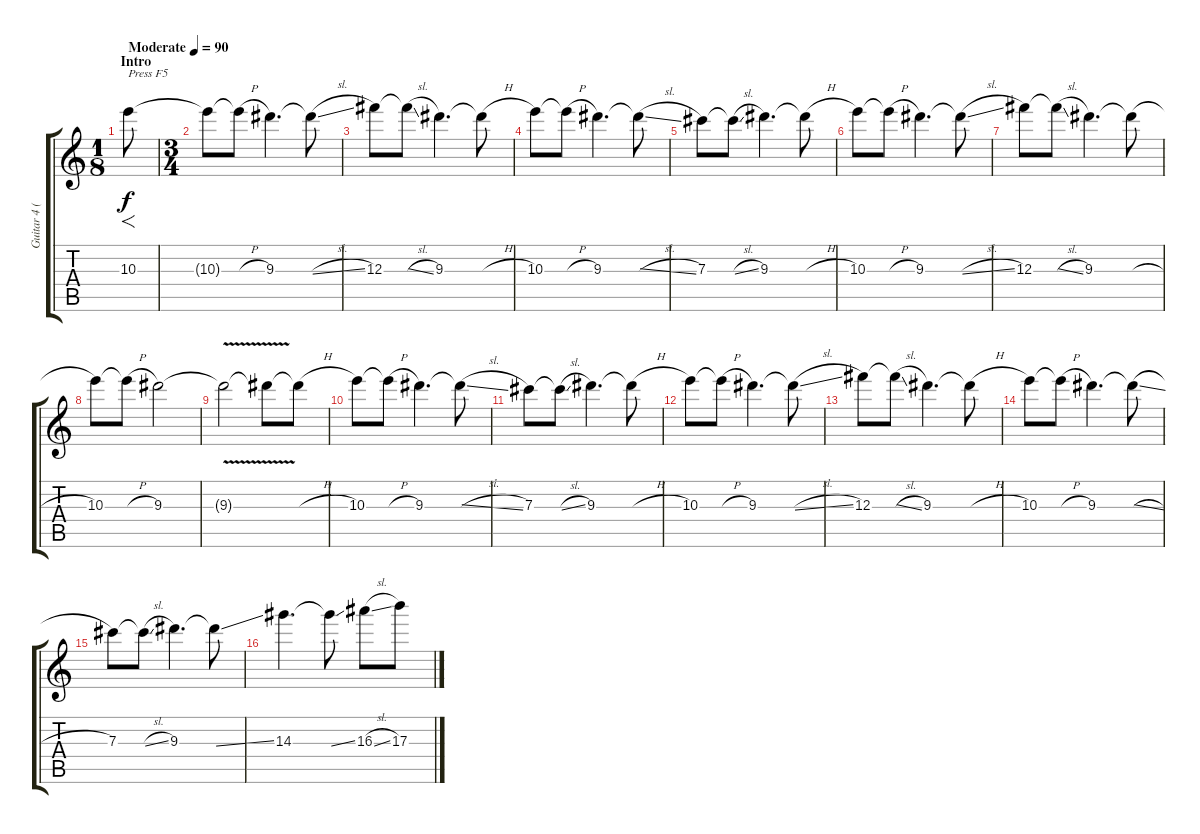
\track ("Guitar 4 (Overdrive w/ Ebow)" "Guitar 4 (") {instrument overdrivenguitar}
\staff {score tabs}
\tuning (Eb5 Bb4 Gb4 Db4 Ab3 Eb3) {hide}
\ts (1 8)
\section ("" "Intro")
\tempo (90 "Moderate")
\clef g2
\ks c
10.3.8{f txt "Press F5" dy f instrument overdrivenguitar} |
\ts (3 4)
10.3{t}.8 10.3{h t}.8 9.3.4{d} 9.3{sl t}.8 |
12.3.8 12.3{sl t}.8 9.3.4{d} 9.3{h t}.8 |
10.3.8 10.3{h t}.8 9.3.4{d} 9.3{sl t}.8 |
7.3.8 7.3{sl t}.8 9.3.4{d} 9.3{h t}.8 |
10.3.8 10.3{h t}.8 9.3.4{d} 9.3{sl t}.8 |
12.3.8 12.3{sl t}.8 9.3.4{d} 9.3{h t}.8 |
10.3.8 10.3{h t}.8 9.3.2 |
9.3{v t}.2 9.3{t}.8 9.3{h t}.8 |
10.3.8 10.3{h t}.8 9.3.4{d} 9.3{sl t}.8 |
7.3.8 7.3{sl t}.8 9.3.4{d} 9.3{h t}.8 |
10.3.8 10.3{h t}.8 9.3.4{d} 9.3{sl t}.8 |
12.3.8 12.3{sl t}.8 9.3.4{d} 9.3{h t}.8 |
10.3.8 10.3{h t}.8 9.3.4{d} 9.3{sl t}.8 |
7.3.8 7.3{sl t}.8 9.3.4{d} 9.3{ss t}.8 |
14.3.4{d} 14.3{ss t}.8 16.3{sl}.8 17.3{sl}.8
